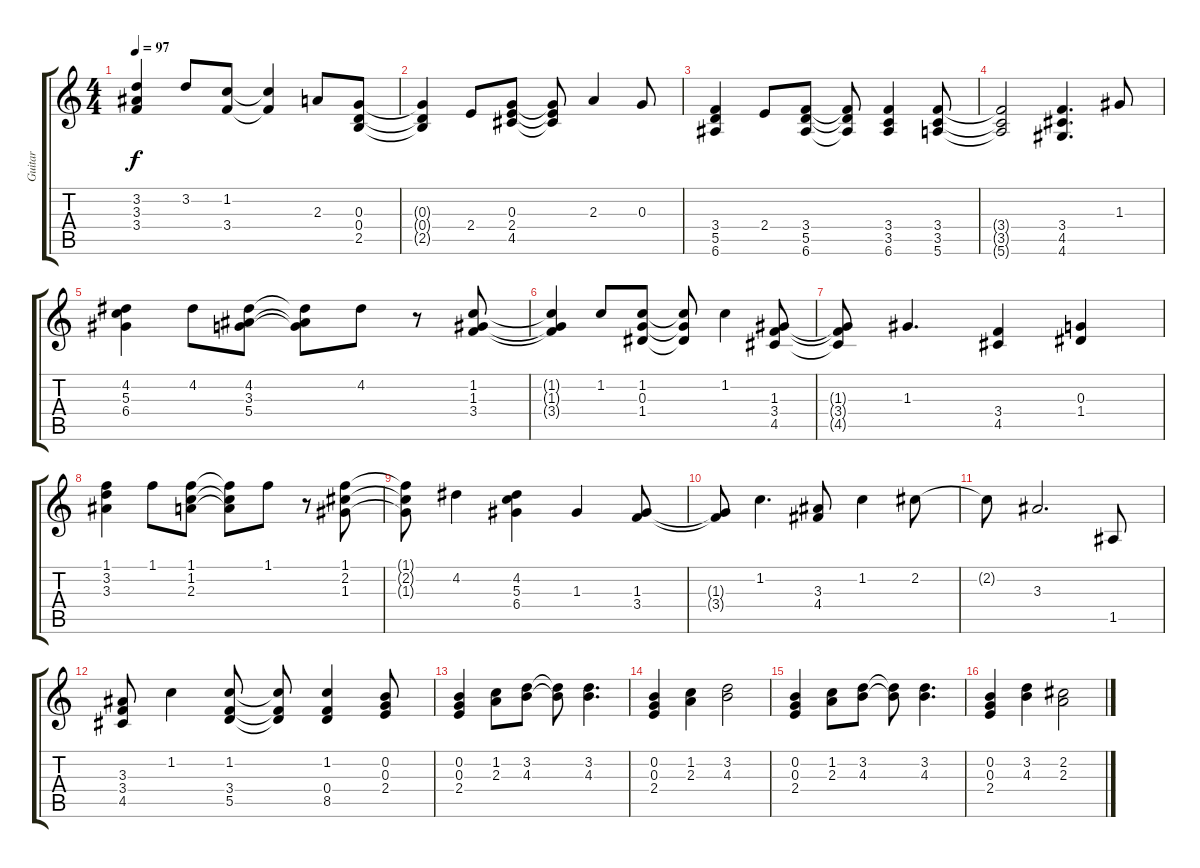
\track ("Guitar" "Guitar") {instrument electricguitarjazz}
\staff {score tabs}
\tuning (E4 B3 G3 D3 A2 E2) {hide}
\ts (4 4)
\tempo 97
\clef g2
\ks c
(3.2 3.3 3.4).4{dy f} 3.2.8 (1.2 3.4).8 (1.2{t} 3.4{t}).4 2.3.8 (0.3 0.4 2.5).8 |
(0.3{t} 0.4{t} 2.5{t}).4 2.4.8 (0.3 2.4 4.5).8 (0.3{t} 2.4{t} 4.5{t}).8 2.3.4 0.3.8 |
(3.4 5.5 6.6).4 2.4.8 (3.4 5.5 6.6).8 (3.4{t} 5.5{t} 6.6{t}).8 (3.4 3.5 6.6).4 (3.4 3.5 5.6).8 |
(3.4{t} 3.5{t} 5.6{t}).2 (3.4 4.5 4.6).4{d} 1.3.8 |
(4.2 5.3 6.4).4 4.2.8 (4.2 3.3 5.4).8 (4.2{t} 3.3{t} 5.4{t}).8 4.2.8 r.8 (1.2 1.3 3.4).8 |
(1.2{t} 1.3{t} 3.4{t}).4 1.2.8 (1.2 0.3 1.4).8 (1.2{t} 0.3{t} 1.4{t}).8 1.2.4 (1.3 3.4 4.5).8 |
(1.3{t} 3.4{t} 4.5{t}).8 1.3.4{d} (3.4 4.5).4 (0.3 1.4).4 |
(1.1 3.2 3.3).4 1.1.8 (1.1 1.2 2.3).8 (1.1{t} 1.2{t} 2.3{t}).8 1.1.8 r.8 (1.1 2.2 1.3).8 |
(1.1{t} 2.2{t} 1.3{t}).8 4.2.4 (4.2 5.3 6.4).4 1.3.4 (1.3 3.4).8 |
(1.3{t} 3.4{t}).8 1.2.4{d} (3.3 4.4).8 1.2.4 2.2.8 |
2.2{t}.8 3.3.2{d} 1.5.8 |
(3.3 3.4 4.5).8 1.2.4 (1.2 3.4 5.5).8 (1.2{t} 3.4{t} 5.5{t}).8 (1.2 0.4 8.5).4 (0.2 0.3 2.4).8 |
(0.2 0.3 2.4).4 (1.2 2.3).8 (3.2 4.3).8 (3.2{t} 4.3{t}).8 (3.2 4.3).4{d} |
(0.2 0.3 2.4).4 (1.2 2.3).4 (3.2 4.3).2 |
(0.2 0.3 2.4).4 (1.2 2.3).8 (3.2 4.3).8 (3.2{t} 4.3{t}).8 (3.2 4.3).4{d} |
(0.2 0.3 2.4).4 (3.2 4.3).4 (2.2 2.3).2
